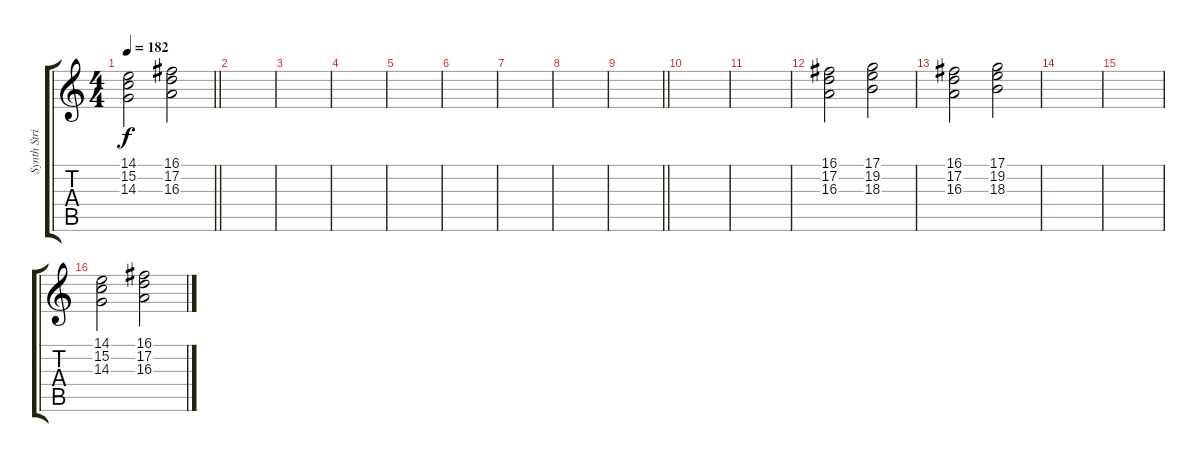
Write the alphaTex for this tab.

\track ("Synth Strings 2" "Synth Stri") {instrument synthstrings2}
\staff {score tabs}
\tuning (D4 A3 F3 C3 G2 D2) {hide}
\ts (4 4)
\tempo 182
\clef g2
\barLineRight lightlight
\ks c
(14.1 15.2 14.3).2{dy f volume 10 instrument synthstrings2} (16.1 17.2 16.3).2 |
|
|
|
|
|
|
|
\barLineRight lightlight
|
|
|
(16.1 17.2 16.3).2{volume 10 instrument synthstrings2} (17.1 19.2 18.3).2 |
(16.1 17.2 16.3).2{volume 10 instrument synthstrings2} (17.1 19.2 18.3).2 |
|
|
(14.1 15.2 14.3).2{volume 10 instrument synthstrings2} (16.1 17.2 16.3).2
